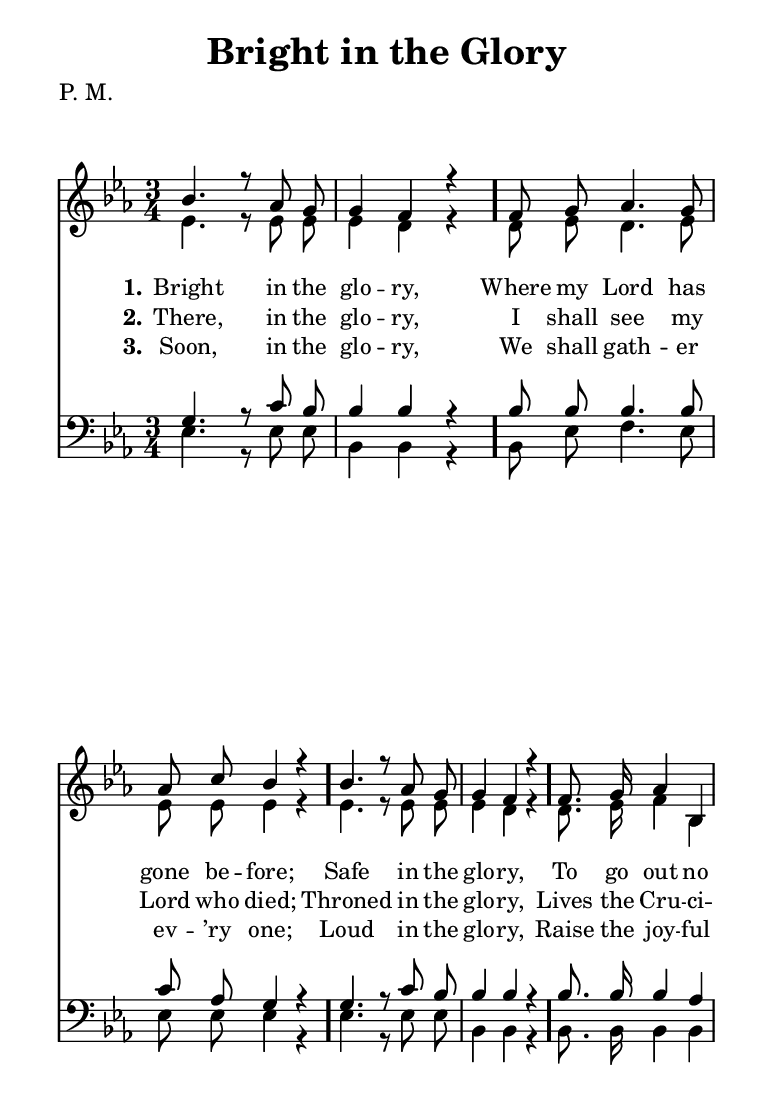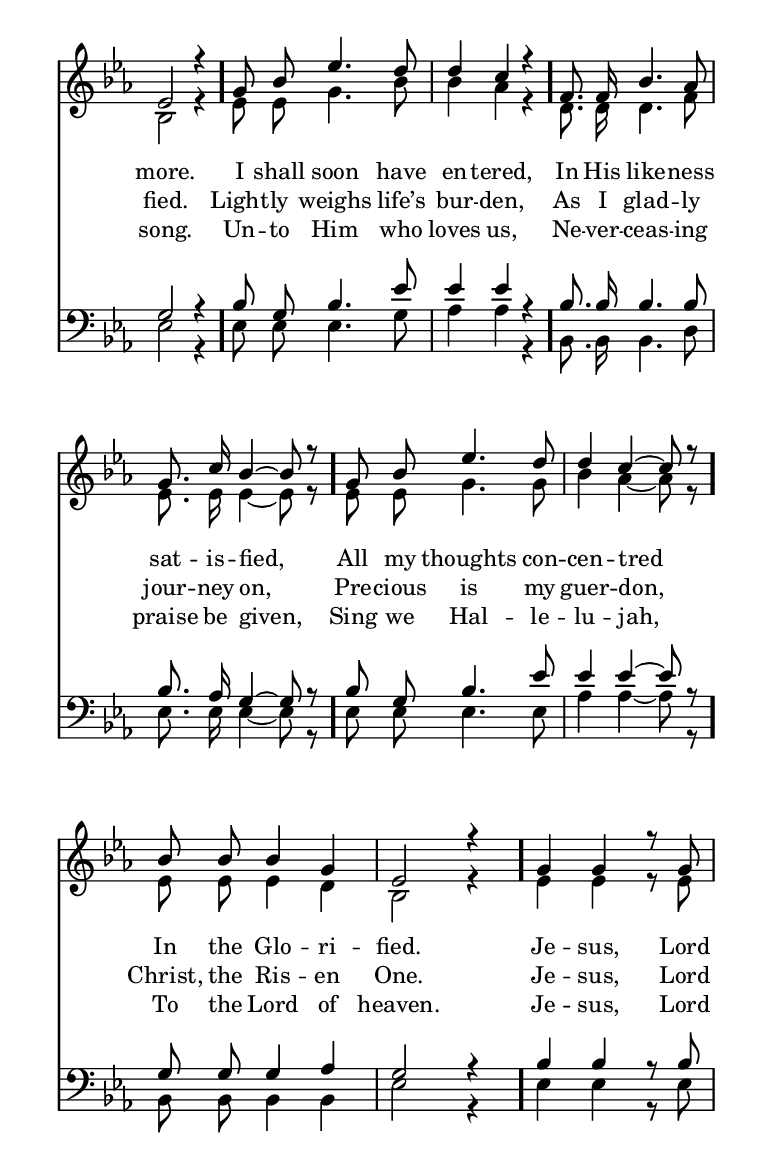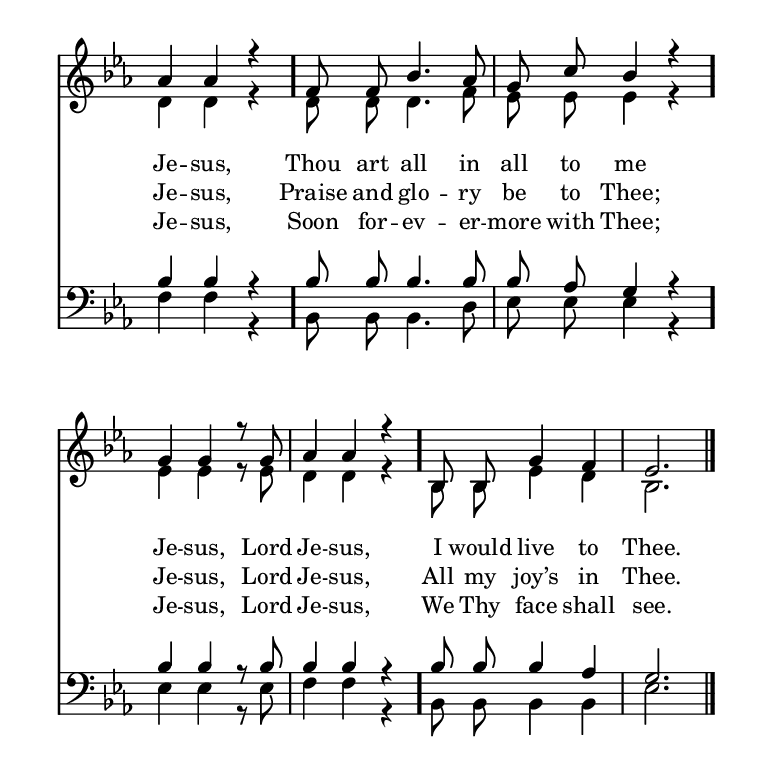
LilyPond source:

\include "common/global.ily"
\paper {
  \include "common/paper.ily"
}

\header{
  hymnnumber = "209"
  title = "Bright in the Glory"
  tunename = ""
  meter = "P. M."
  poet = ""
  composer = ""
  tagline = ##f
}

patternAA = { c4. c8 c8 c | c4 c c | }
patternAB = { c8 c c4. c8 | c8 c c4 c | }
patternAC = \patternAA
patternAD = { c8. c16 c4 c, | c2 c4 | }

patternBA = { c8 c c4. c8 | c4 c c | }
patternBB = { c,8. c16 c4. c8 | c8. c16 c4 ~ c8 c | }
patternBC = { c8 c c4. c8 | c4 c ~ c8 c | }
patternBD = { c8 c c4 c | c2 c4 | }

patternCA = { c4 c c8 c | c4 c c | }
patternCB = { c8 c c4. c8 | c c c4 c | }
patternCC = \patternCA
patternCD = { c,8 c c'4 c | c2. | }

global = {
  \include "common/overrides.ily"
  \override Staff.TimeSignature.style = #'numbered
  \time 3/4
  \override Score.MetronomeMark.transparent = ##t % hide all fermata changes too
  \tempo 4=80
  \key ees \major
  \autoBeamOff
}

notesSoprano = {
\global
\relative c'' {

  bes4. r8 aes8 g | g4 f r |
  f8 g aes4. g8 | aes8 c bes4 r |
  bes4. r8 aes8 g | g4 f r |
  f8. g16 aes4 bes, | ees2 r4 |

  g8 bes ees4. d8 | d4 c r |
  f,8. f16 bes4. aes8 | g8. c16 bes4 ~ bes8 r |
  g8 bes ees4. d8 | d4 c ~ c8 r |
  bes8 bes bes4 g | ees2 r4 |

  g4 g r8 g | aes4 aes r |
  f8 f bes4. aes8 | g c bes4 r |
  g4 g r8 g | aes4 aes r |
  bes,8 bes g'4 f | ees2. |

  \bar "|."

}
}

notesAlto = {
\global
\relative e' {

  \changePitch \patternAA { ees r ees ees | ees d r }
  \changePitch \patternAB { d ees d ees | ees ees ees r }
  \changePitch \patternAC { ees r ees ees | ees d r }
  \changePitch \patternAD { d ees f bes, | bes r }
  
  \changePitch \patternBA { ees ees g bes | bes aes r }
  \changePitch \patternBB { d, d d f | ees ees ees ees r }
  \changePitch \patternBC { ees ees g g | bes aes aes r }
  \changePitch \patternBD { ees ees ees d | bes r }
  
  \changePitch \patternCA { ees ees r ees | d d r }
  \changePitch \patternCB { d d d f | ees ees ees r }
  \changePitch \patternCC { ees ees r ees | d d r }
  \changePitch \patternCD { bes bes ees d | bes }

}
}

notesTenor = {
\global
\relative a {

  \changePitch \patternAA { g r c bes | bes bes r }
  \changePitch \patternAB { bes bes bes bes | c aes g r }
  \changePitch \patternAC { g r c bes | bes bes r }
  \changePitch \patternAD { bes bes bes aes | g r }
  
  \changePitch \patternBA { bes g bes ees | ees ees r }
  \changePitch \patternBB { bes bes bes bes | bes aes g g r }
  \changePitch \patternBC { bes g bes ees | ees ees ees r }
  \changePitch \patternBD { g, g g aes | g r }
  
  \changePitch \patternCA { bes bes r bes | bes bes r }
  \changePitch \patternCB { bes bes bes bes | bes aes g r }
  \changePitch \patternCC { bes bes r bes | bes bes r }
  \changePitch \patternCD { bes bes bes aes | g }

}
}

notesBass = {
\global
\relative f {

  \changePitch \patternAA { ees r ees ees | bes bes r }
  \changePitch \patternAB { bes ees f ees | ees ees ees r }
  \changePitch \patternAC { ees r ees ees | bes bes r }
  \changePitch \patternAD { bes bes bes bes | ees r }
  
  \changePitch \patternBA { ees ees ees g | aes aes r }
  \changePitch \patternBB { bes, bes bes d | ees ees ees ees r }
  \changePitch \patternBC { ees ees ees ees aes aes aes r }
  \changePitch \patternBD { bes, bes bes bes | ees r }
  
  \changePitch \patternCA { ees ees r ees | f f r }
  \changePitch \patternCB { bes, bes bes d | ees ees ees r }
  \changePitch \patternCC { ees ees r ees | f f r }
  \changePitch \patternCD { bes, bes bes bes | ees }

}
}

wordsA = \lyricmode {
\set stanza = "1."

Bright in the glo -- ry, \bar "."
Where my Lord has gone be -- fore; \bar "."
Safe in the glo -- ry, \bar "."
To go out no more. \bar "."
I shall soon have en -- tered, \bar "."
In His like -- ness sat -- is -- fied, \bar "."
All my thoughts con -- cen -- tred \bar "."
In the Glo -- ri -- fied. \bar "."
Je -- sus, Lord Je -- sus, \bar "."
Thou art all in all to me \bar "."
Je -- sus, Lord Je -- sus, \bar "."
I would live to Thee. \bar "."

}

wordsB = \lyricmode {
\set stanza = "2."

There, in the glo -- ry, 
I shall see my Lord who died;
Throned in the glo -- ry,
Lives the Cru -- ci -- fied.
Light -- ly weighs life’s bur -- den,
As I glad -- ly jour -- ney on,
Pre -- cious is my guer -- don,
Christ, the Ris -- en One.
Je -- sus, Lord Je -- sus,
Praise and glo -- ry be to Thee;
Je -- sus, Lord Je -- sus,
All my joy’s in Thee.

}

wordsC = \lyricmode {
\set stanza = "3."

Soon, in the glo -- ry,
We shall gath -- er ev -- ’ry one;
Loud in the glo -- ry,
Raise the joy -- ful song.
Un -- to Him who loves us,
Ne -- ver -- ceas -- ing praise be given,
Sing we Hal -- le -- lu -- jah,
To the Lord of heaven.
Je -- sus, Lord Je -- sus,
Soon for -- ev -- er -- more with Thee;
Je -- sus, Lord Je -- sus,
We Thy face shall see.

}

\score {
  \context ChoirStaff <<
    \context Staff = upper <<
      \set ChoirStaff.systemStartDelimiter = #'SystemStartBar
      \context Voice  = sopranos { \voiceOne << \notesSoprano >> }
      \context Voice  = altos { \voiceTwo << \notesAlto >> }
      \context Lyrics = one   \lyricsto sopranos \wordsA
      \context Lyrics = two   \lyricsto sopranos \wordsB
      \context Lyrics = three \lyricsto sopranos \wordsC
    >>
    \context Staff = men <<
      \clef bass
      \context Voice  = tenors { \voiceOne << \notesTenor >> }
      \context Voice  = basses { \voiceTwo << \notesBass >> }
    >>
  >>
  \layout {
    \include "common/layout.ily"
  }
  \midi{
    \include "common/midi.ily"
  }
}

\version "2.19.49"  % necessary for upgrading to future LilyPond versions.

% vi:set et ts=2 sw=2 ai nocindent syntax=lilypond:
